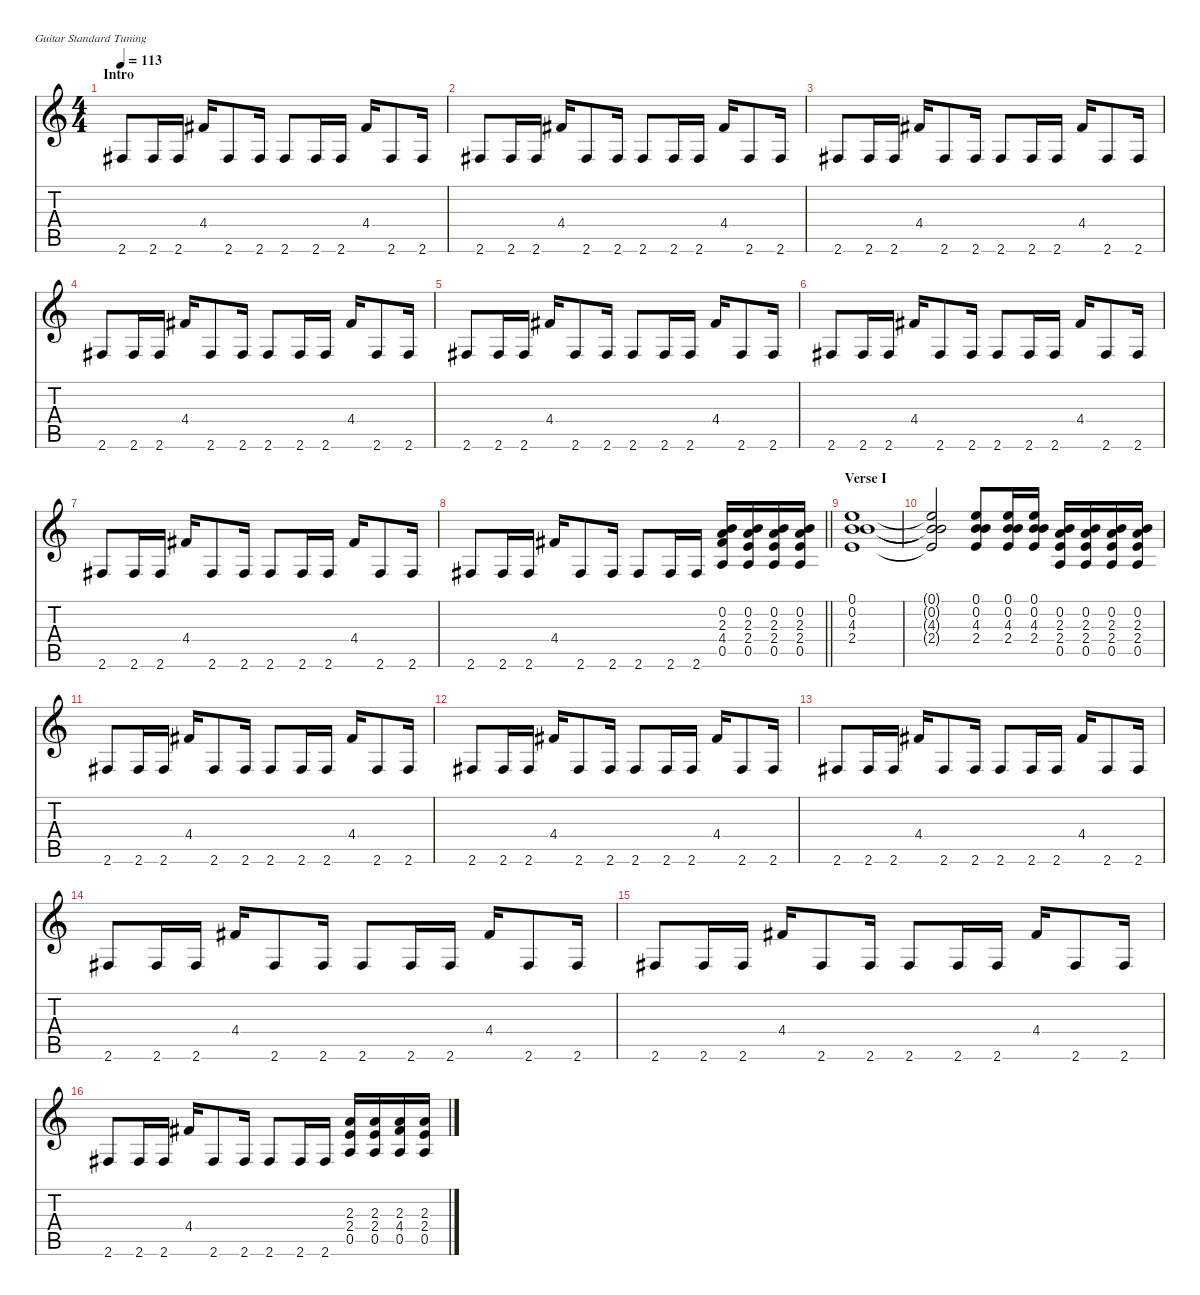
\defaultSystemsLayout 4
\hideDynamics
\bracketExtendMode nobrackets
\singleTrackTrackNamePolicy hidden
\multiTrackTrackNamePolicy hidden
\firstSystemTrackNameMode fullname
\firstSystemTrackNameOrientation horizontal
\otherSystemsTrackNameOrientation horizontal
\track ("Guitar" "od.guit.") {mute instrument overdrivenguitar}
\staff {score tabs}
\tuning (E4 B3 G3 D3 A2 E2)
\ts (4 4)
\beaming (8 2 2 2 2)
\section ("" "Intro")
\tempo 113
\clef g2
\ks c
2.6{acc #}.8{dy f instrument overdrivenguitar beam Up} 2.6{acc #}.16{beam Up} 2.6{acc #}.16{beam Up} 4.4{acc #}.16{beam Up} 2.6{acc #}.8{beam Up} 2.6{acc #}.16{beam Up} 2.6{acc #}.8{beam Up} 2.6{acc #}.16{beam Up} 2.6{acc #}.16{beam Up} 4.4{acc #}.16{beam Up} 2.6{acc #}.8{beam Up} 2.6{acc #}.16{beam Up} |
2.6{acc #}.8{beam Up} 2.6{acc #}.16{beam Up} 2.6{acc #}.16{beam Up} 4.4{acc #}.16{beam Up} 2.6{acc #}.8{beam Up} 2.6{acc #}.16{beam Up} 2.6{acc #}.8{beam Up} 2.6{acc #}.16{beam Up} 2.6{acc #}.16{beam Up} 4.4{acc #}.16{beam Up} 2.6{acc #}.8{beam Up} 2.6{acc #}.16{beam Up} |
2.6{acc #}.8{beam Up} 2.6{acc #}.16{beam Up} 2.6{acc #}.16{beam Up} 4.4{acc #}.16{beam Up} 2.6{acc #}.8{beam Up} 2.6{acc #}.16{beam Up} 2.6{acc #}.8{beam Up} 2.6{acc #}.16{beam Up} 2.6{acc #}.16{beam Up} 4.4{acc #}.16{beam Up} 2.6{acc #}.8{beam Up} 2.6{acc #}.16{beam Up} |
2.6{acc #}.8{beam Up} 2.6{acc #}.16{beam Up} 2.6{acc #}.16{beam Up} 4.4{acc #}.16{beam Up} 2.6{acc #}.8{beam Up} 2.6{acc #}.16{beam Up} 2.6{acc #}.8{beam Up} 2.6{acc #}.16{beam Up} 2.6{acc #}.16{beam Up} 4.4{acc #}.16{beam Up} 2.6{acc #}.8{beam Up} 2.6{acc #}.16{beam Up} |
2.6{acc #}.8{beam Up} 2.6{acc #}.16{beam Up} 2.6{acc #}.16{beam Up} 4.4{acc #}.16{beam Up} 2.6{acc #}.8{beam Up} 2.6{acc #}.16{beam Up} 2.6{acc #}.8{beam Up} 2.6{acc #}.16{beam Up} 2.6{acc #}.16{beam Up} 4.4{acc #}.16{beam Up} 2.6{acc #}.8{beam Up} 2.6{acc #}.16{beam Up} |
2.6{acc #}.8{beam Up} 2.6{acc #}.16{beam Up} 2.6{acc #}.16{beam Up} 4.4{acc #}.16{beam Up} 2.6{acc #}.8{beam Up} 2.6{acc #}.16{beam Up} 2.6{acc #}.8{beam Up} 2.6{acc #}.16{beam Up} 2.6{acc #}.16{beam Up} 4.4{acc #}.16{beam Up} 2.6{acc #}.8{beam Up} 2.6{acc #}.16{beam Up} |
2.6{acc #}.8{beam Up} 2.6{acc #}.16{beam Up} 2.6{acc #}.16{beam Up} 4.4{acc #}.16{beam Up} 2.6{acc #}.8{beam Up} 2.6{acc #}.16{beam Up} 2.6{acc #}.8{beam Up} 2.6{acc #}.16{beam Up} 2.6{acc #}.16{beam Up} 4.4{acc #}.16{beam Up} 2.6{acc #}.8{beam Up} 2.6{acc #}.16{beam Up} |
\barLineRight lightlight
2.6{acc #}.8{beam Up} 2.6{acc #}.16{beam Up} 2.6{acc #}.16{beam Up} 4.4{acc #}.16{beam Up} 2.6{acc #}.8{beam Up} 2.6{acc #}.16{beam Up} 2.6{acc #}.8{beam Up} 2.6{acc #}.16{beam Up} 2.6{acc #}.16{beam Up} (0.2 2.3 4.4{acc #} 0.5).16{dy mf beam Up} (0.2 2.3 2.4 0.5).16{beam Up} (0.2 2.3 2.4 0.5).16{beam Up} (0.2 2.3 2.4 0.5).16{beam Up} |
\section ("" "Verse I")
(0.1 0.2 4.3 2.4).1{beam Up} |
(0.1{t} 0.2{t} 4.3{t} 2.4{t}).2{beam Up} (0.1 0.2 4.3 2.4).8{beam Up} (0.1 0.2 4.3 2.4).16{beam Up} (0.1 0.2 4.3 2.4).16{beam Up} (0.2 2.3 2.4 0.5).16{beam Up} (0.2 2.3 2.4 0.5).16{beam Up} (0.2 2.3 2.4 0.5).16{beam Up} (0.2 2.3 2.4 0.5).16{beam Up} |
2.6{acc #}.8{dy f beam Up} 2.6{acc #}.16{beam Up} 2.6{acc #}.16{beam Up} 4.4{acc #}.16{beam Up} 2.6{acc #}.8{beam Up} 2.6{acc #}.16{beam Up} 2.6{acc #}.8{beam Up} 2.6{acc #}.16{beam Up} 2.6{acc #}.16{beam Up} 4.4{acc #}.16{beam Up} 2.6{acc #}.8{beam Up} 2.6{acc #}.16{beam Up} |
2.6{acc #}.8{beam Up} 2.6{acc #}.16{beam Up} 2.6{acc #}.16{beam Up} 4.4{acc #}.16{beam Up} 2.6{acc #}.8{beam Up} 2.6{acc #}.16{beam Up} 2.6{acc #}.8{beam Up} 2.6{acc #}.16{beam Up} 2.6{acc #}.16{beam Up} 4.4{acc #}.16{beam Up} 2.6{acc #}.8{beam Up} 2.6{acc #}.16{beam Up} |
2.6{acc #}.8{beam Up} 2.6{acc #}.16{beam Up} 2.6{acc #}.16{beam Up} 4.4{acc #}.16{beam Up} 2.6{acc #}.8{beam Up} 2.6{acc #}.16{beam Up} 2.6{acc #}.8{beam Up} 2.6{acc #}.16{beam Up} 2.6{acc #}.16{beam Up} 4.4{acc #}.16{beam Up} 2.6{acc #}.8{beam Up} 2.6{acc #}.16{beam Up} |
2.6{acc #}.8{beam Up} 2.6{acc #}.16{beam Up} 2.6{acc #}.16{beam Up} 4.4{acc #}.16{beam Up} 2.6{acc #}.8{beam Up} 2.6{acc #}.16{beam Up} 2.6{acc #}.8{beam Up} 2.6{acc #}.16{beam Up} 2.6{acc #}.16{beam Up} 4.4{acc #}.16{beam Up} 2.6{acc #}.8{beam Up} 2.6{acc #}.16{beam Up} |
2.6{acc #}.8{beam Up} 2.6{acc #}.16{beam Up} 2.6{acc #}.16{beam Up} 4.4{acc #}.16{beam Up} 2.6{acc #}.8{beam Up} 2.6{acc #}.16{beam Up} 2.6{acc #}.8{beam Up} 2.6{acc #}.16{beam Up} 2.6{acc #}.16{beam Up} 4.4{acc #}.16{beam Up} 2.6{acc #}.8{beam Up} 2.6{acc #}.16{beam Up} |
2.6{acc #}.8{beam Up} 2.6{acc #}.16{beam Up} 2.6{acc #}.16{beam Up} 4.4{acc #}.16{beam Up} 2.6{acc #}.8{beam Up} 2.6{acc #}.16{beam Up} 2.6{acc #}.8{beam Up} 2.6{acc #}.16{beam Up} 2.6{acc #}.16{beam Up} (2.3 2.4 0.5).16{dy mf beam Up} (2.3 2.4 0.5).16{beam Up} (2.3 4.4{acc #} 0.5).16{beam Up} (2.3 2.4 0.5).16{beam Up}
